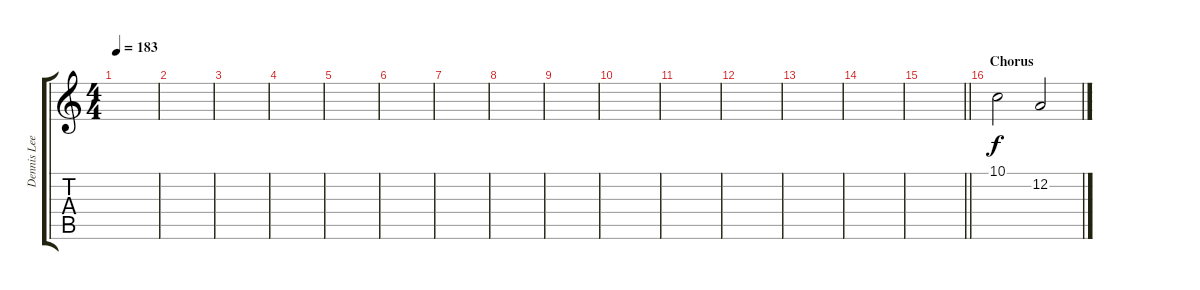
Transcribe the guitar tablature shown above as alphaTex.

\track ("Dennis Lee - Vocals" "Dennis Lee") {instrument altosax}
\staff {score tabs}
\tuning (D4 A3 F3 C3 G2 D2) {hide}
\ts (4 4)
\tempo 183
\clef g2
\ks c
|
|
|
|
|
|
|
|
|
|
|
|
|
|
\barLineRight lightlight
|
\section ("" "Chorus")
10.1.2 12.2.2
